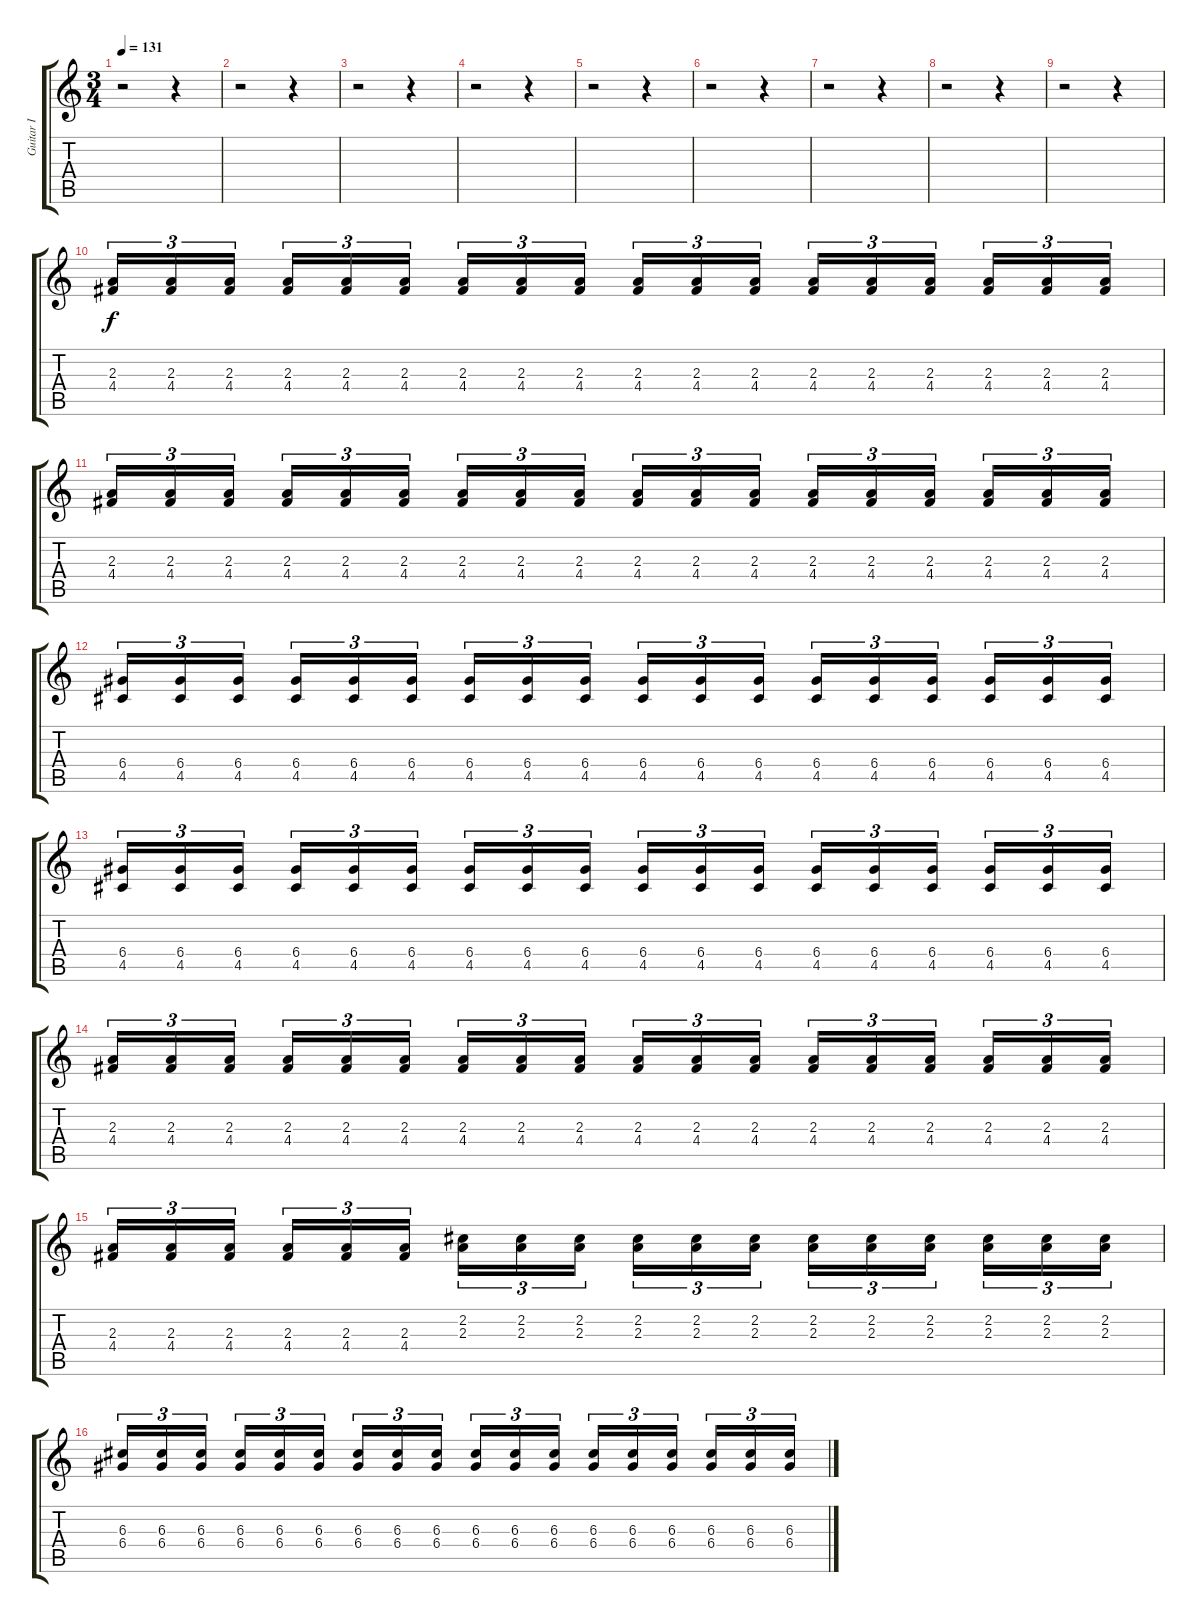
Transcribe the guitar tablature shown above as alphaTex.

\track ("Guitar I" "Guitar I") {instrument distortionguitar}
\staff {score tabs}
\tuning (E4 B3 G3 D3 A2 E2) {hide}
\ts (3 4)
\tempo 131
\clef g2
\ks c
r.2{dy f} r.4 |
r.2 r.4 |
r.2 r.4 |
r.2 r.4 |
r.2 r.4 |
r.2 r.4 |
r.2 r.4 |
r.2 r.4 |
r.2 r.4 |
(2.3 4.4).16{tu (3 2)} (2.3 4.4).16{tu (3 2)} (2.3 4.4).16{tu (3 2)} (2.3 4.4).16{tu (3 2)} (2.3 4.4).16{tu (3 2)} (2.3 4.4).16{tu (3 2)} (2.3 4.4).16{tu (3 2)} (2.3 4.4).16{tu (3 2)} (2.3 4.4).16{tu (3 2)} (2.3 4.4).16{tu (3 2)} (2.3 4.4).16{tu (3 2)} (2.3 4.4).16{tu (3 2)} (2.3 4.4).16{tu (3 2)} (2.3 4.4).16{tu (3 2)} (2.3 4.4).16{tu (3 2)} (2.3 4.4).16{tu (3 2)} (2.3 4.4).16{tu (3 2)} (2.3 4.4).16{tu (3 2)} |
(2.3 4.4).16{tu (3 2)} (2.3 4.4).16{tu (3 2)} (2.3 4.4).16{tu (3 2)} (2.3 4.4).16{tu (3 2)} (2.3 4.4).16{tu (3 2)} (2.3 4.4).16{tu (3 2)} (2.3 4.4).16{tu (3 2)} (2.3 4.4).16{tu (3 2)} (2.3 4.4).16{tu (3 2)} (2.3 4.4).16{tu (3 2)} (2.3 4.4).16{tu (3 2)} (2.3 4.4).16{tu (3 2)} (2.3 4.4).16{tu (3 2)} (2.3 4.4).16{tu (3 2)} (2.3 4.4).16{tu (3 2)} (2.3 4.4).16{tu (3 2)} (2.3 4.4).16{tu (3 2)} (2.3 4.4).16{tu (3 2)} |
(6.4 4.5).16{tu (3 2)} (6.4 4.5).16{tu (3 2)} (6.4 4.5).16{tu (3 2)} (6.4 4.5).16{tu (3 2)} (6.4 4.5).16{tu (3 2)} (6.4 4.5).16{tu (3 2)} (6.4 4.5).16{tu (3 2)} (6.4 4.5).16{tu (3 2)} (6.4 4.5).16{tu (3 2)} (6.4 4.5).16{tu (3 2)} (6.4 4.5).16{tu (3 2)} (6.4 4.5).16{tu (3 2)} (6.4 4.5).16{tu (3 2)} (6.4 4.5).16{tu (3 2)} (6.4 4.5).16{tu (3 2)} (6.4 4.5).16{tu (3 2)} (6.4 4.5).16{tu (3 2)} (6.4 4.5).16{tu (3 2)} |
(6.4 4.5).16{tu (3 2)} (6.4 4.5).16{tu (3 2)} (6.4 4.5).16{tu (3 2)} (6.4 4.5).16{tu (3 2)} (6.4 4.5).16{tu (3 2)} (6.4 4.5).16{tu (3 2)} (6.4 4.5).16{tu (3 2)} (6.4 4.5).16{tu (3 2)} (6.4 4.5).16{tu (3 2)} (6.4 4.5).16{tu (3 2)} (6.4 4.5).16{tu (3 2)} (6.4 4.5).16{tu (3 2)} (6.4 4.5).16{tu (3 2)} (6.4 4.5).16{tu (3 2)} (6.4 4.5).16{tu (3 2)} (6.4 4.5).16{tu (3 2)} (6.4 4.5).16{tu (3 2)} (6.4 4.5).16{tu (3 2)} |
(2.3 4.4).16{tu (3 2)} (2.3 4.4).16{tu (3 2)} (2.3 4.4).16{tu (3 2)} (2.3 4.4).16{tu (3 2)} (2.3 4.4).16{tu (3 2)} (2.3 4.4).16{tu (3 2)} (2.3 4.4).16{tu (3 2)} (2.3 4.4).16{tu (3 2)} (2.3 4.4).16{tu (3 2)} (2.3 4.4).16{tu (3 2)} (2.3 4.4).16{tu (3 2)} (2.3 4.4).16{tu (3 2)} (2.3 4.4).16{tu (3 2)} (2.3 4.4).16{tu (3 2)} (2.3 4.4).16{tu (3 2)} (2.3 4.4).16{tu (3 2)} (2.3 4.4).16{tu (3 2)} (2.3 4.4).16{tu (3 2)} |
(2.3 4.4).16{tu (3 2)} (2.3 4.4).16{tu (3 2)} (2.3 4.4).16{tu (3 2)} (2.3 4.4).16{tu (3 2)} (2.3 4.4).16{tu (3 2)} (2.3 4.4).16{tu (3 2)} (2.2 2.3).16{tu (3 2)} (2.2 2.3).16{tu (3 2)} (2.2 2.3).16{tu (3 2)} (2.2 2.3).16{tu (3 2)} (2.2 2.3).16{tu (3 2)} (2.2 2.3).16{tu (3 2)} (2.2 2.3).16{tu (3 2)} (2.2 2.3).16{tu (3 2)} (2.2 2.3).16{tu (3 2)} (2.2 2.3).16{tu (3 2)} (2.2 2.3).16{tu (3 2)} (2.2 2.3).16{tu (3 2)} |
(6.3 6.4).16{tu (3 2)} (6.3 6.4).16{tu (3 2)} (6.3 6.4).16{tu (3 2)} (6.3 6.4).16{tu (3 2)} (6.3 6.4).16{tu (3 2)} (6.3 6.4).16{tu (3 2)} (6.3 6.4).16{tu (3 2)} (6.3 6.4).16{tu (3 2)} (6.3 6.4).16{tu (3 2)} (6.3 6.4).16{tu (3 2)} (6.3 6.4).16{tu (3 2)} (6.3 6.4).16{tu (3 2)} (6.3 6.4).16{tu (3 2)} (6.3 6.4).16{tu (3 2)} (6.3 6.4).16{tu (3 2)} (6.3 6.4).16{tu (3 2)} (6.3 6.4).16{tu (3 2)} (6.3 6.4).16{tu (3 2)}
